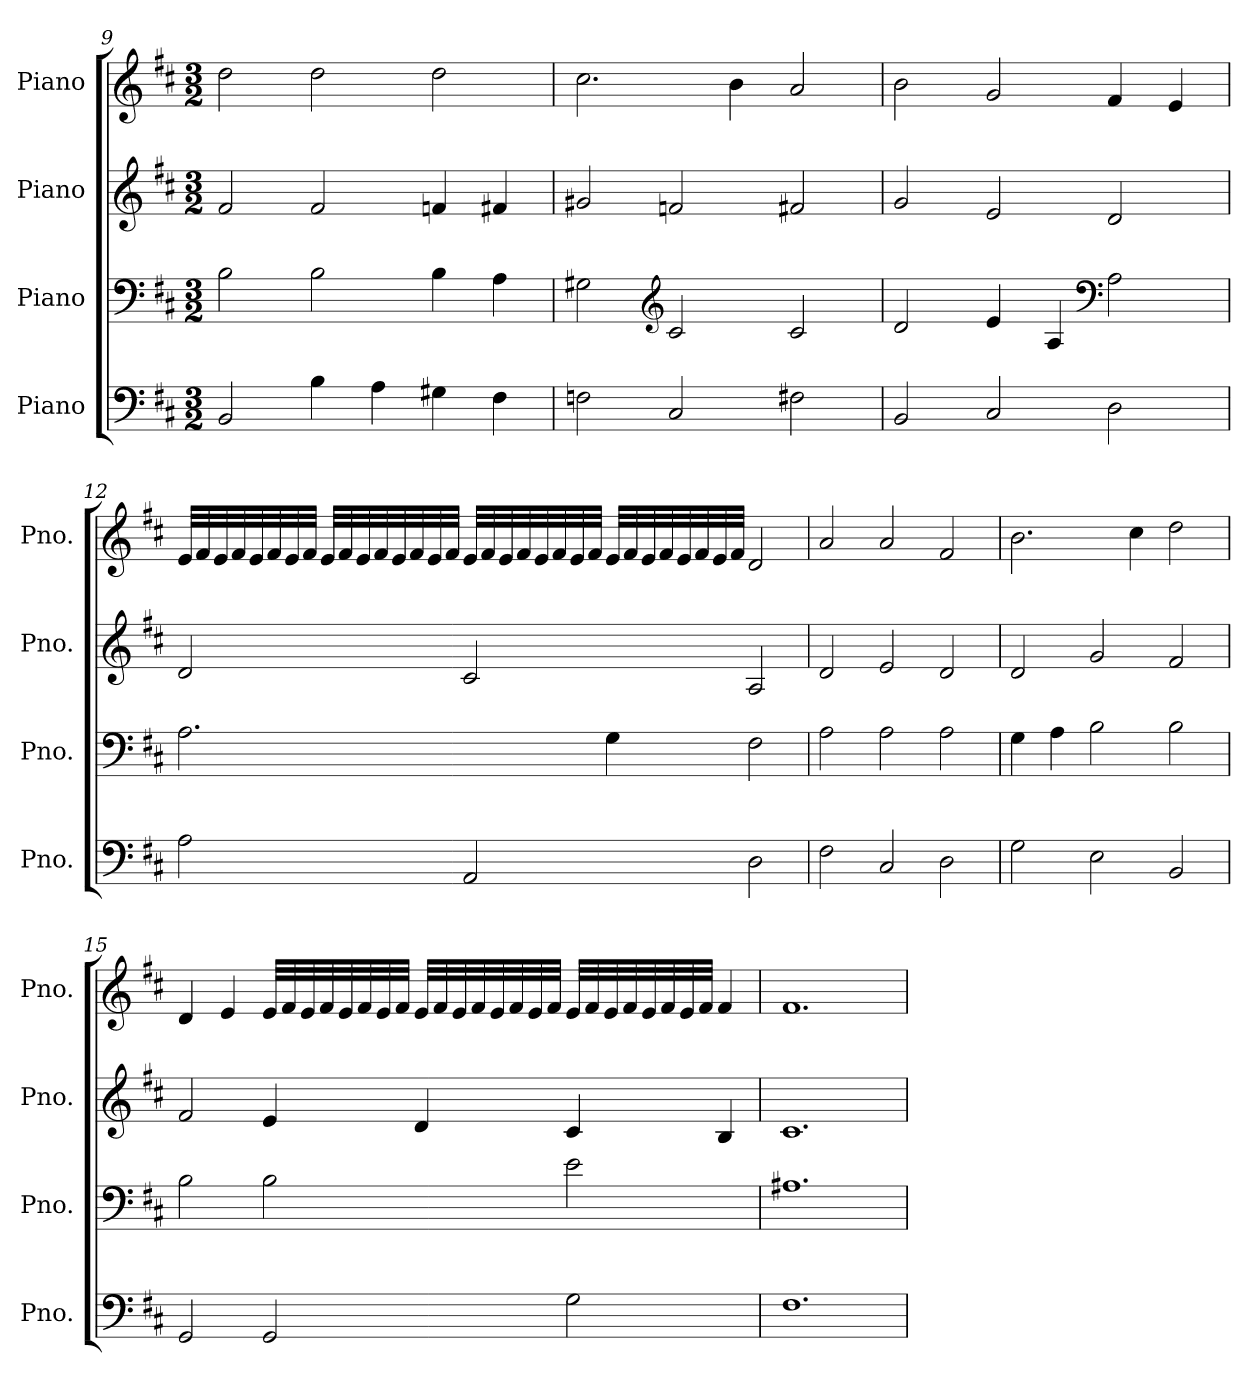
**kern	**kern	**kern	**kern
*part4	*part3	*part2	*part1
*staff4	*staff3	*staff2	*staff1
*I"Piano	*I"Piano	*I"Piano	*I"Piano
*I'Pno.	*I'Pno.	*I'Pno.	*I'Pno.
*clefF4	*clefF4	*clefG2	*clefG2
*k[f#c#]	*k[f#c#]	*k[f#c#]	*k[f#c#]
*M3/2	*M3/2	*M3/2	*M3/2
=9	=9	=9	=9
2BB/	2B\	2f#/	2dd\
4B\	2B\	2f#/	2dd\
4A\	.	.	.
4G#X\	4B\	4fn/	2dd\
4F#\	4A\	4f#X/	.
!!LO:PB:g=z
=10	=10	=10	=10
2Fn\	2G#X\	2g#X/	2.cc#\
*	*clefG2	*	*
2C#/	2c#/	2fn/	.
.	.	.	4b\
2F#X\	2c#/	2f#X/	2a/
=11	=11	=11	=11
2BB/	2d/	2g/	2b\
2C#/	4e/	2e/	2g/
.	4A/	.	.
*	*clefF4	*	*
2D\	2A\	2d/	4f#/
.	.	.	4e/
!!LO:LB:g=z
=12	=12	=12	=12
2A\	2.A\	2d/	32e/LLL
.	.	.	32f#/
.	.	.	32e/
.	.	.	32f#/
.	.	.	32e/
.	.	.	32f#/
.	.	.	32e/
.	.	.	32f#/JJJ
.	.	.	32e/LLL
.	.	.	32f#/
.	.	.	32e/
.	.	.	32f#/
.	.	.	32e/
.	.	.	32f#/
.	.	.	32e/
.	.	.	32f#/JJJ
2AA/	.	2c#/	32e/LLL
.	.	.	32f#/
.	.	.	32e/
.	.	.	32f#/
.	.	.	32e/
.	.	.	32f#/
.	.	.	32e/
.	.	.	32f#/JJJ
.	4G\	.	32e/LLL
.	.	.	32f#/
.	.	.	32e/
.	.	.	32f#/
.	.	.	32e/
.	.	.	32f#/
.	.	.	32e/
.	.	.	32f#/JJJ
2D\	2F#\	2A/	2d/
=13	=13	=13	=13
2F#\	2A\	2d/	2a/
2C#/	2A\	2e/	2a/
2D\	2A\	2d/	2f#/
=14	=14	=14	=14
2G\	4G\	2d/	2.b\
.	4A\	.	.
2E\	2B\	2g/	.
.	.	.	4cc#\
2BB/	2B\	2f#/	2dd\
!!LO:LB:g=z
=15	=15	=15	=15
2GG/	2B\	2f#/	4d/
.	.	.	4e/
2GG/	2B\	4e/	32e/LLL
.	.	.	32f#/
.	.	.	32e/
.	.	.	32f#/
.	.	.	32e/
.	.	.	32f#/
.	.	.	32e/
.	.	.	32f#/JJJ
.	.	4d/	32e/LLL
.	.	.	32f#/
.	.	.	32e/
.	.	.	32f#/
.	.	.	32e/
.	.	.	32f#/
.	.	.	32e/
.	.	.	32f#/JJJ
2G\	2e\	4c#/	32e/LLL
.	.	.	32f#/
.	.	.	32e/
.	.	.	32f#/
.	.	.	32e/
.	.	.	32f#/
.	.	.	32e/
.	.	.	32f#/JJJ
.	.	4B/	4f#/
=16	=16	=16	=16
1.F#	1.A#X	1.c#	1.f#
=	=	=	=
*-	*-	*-	*-
